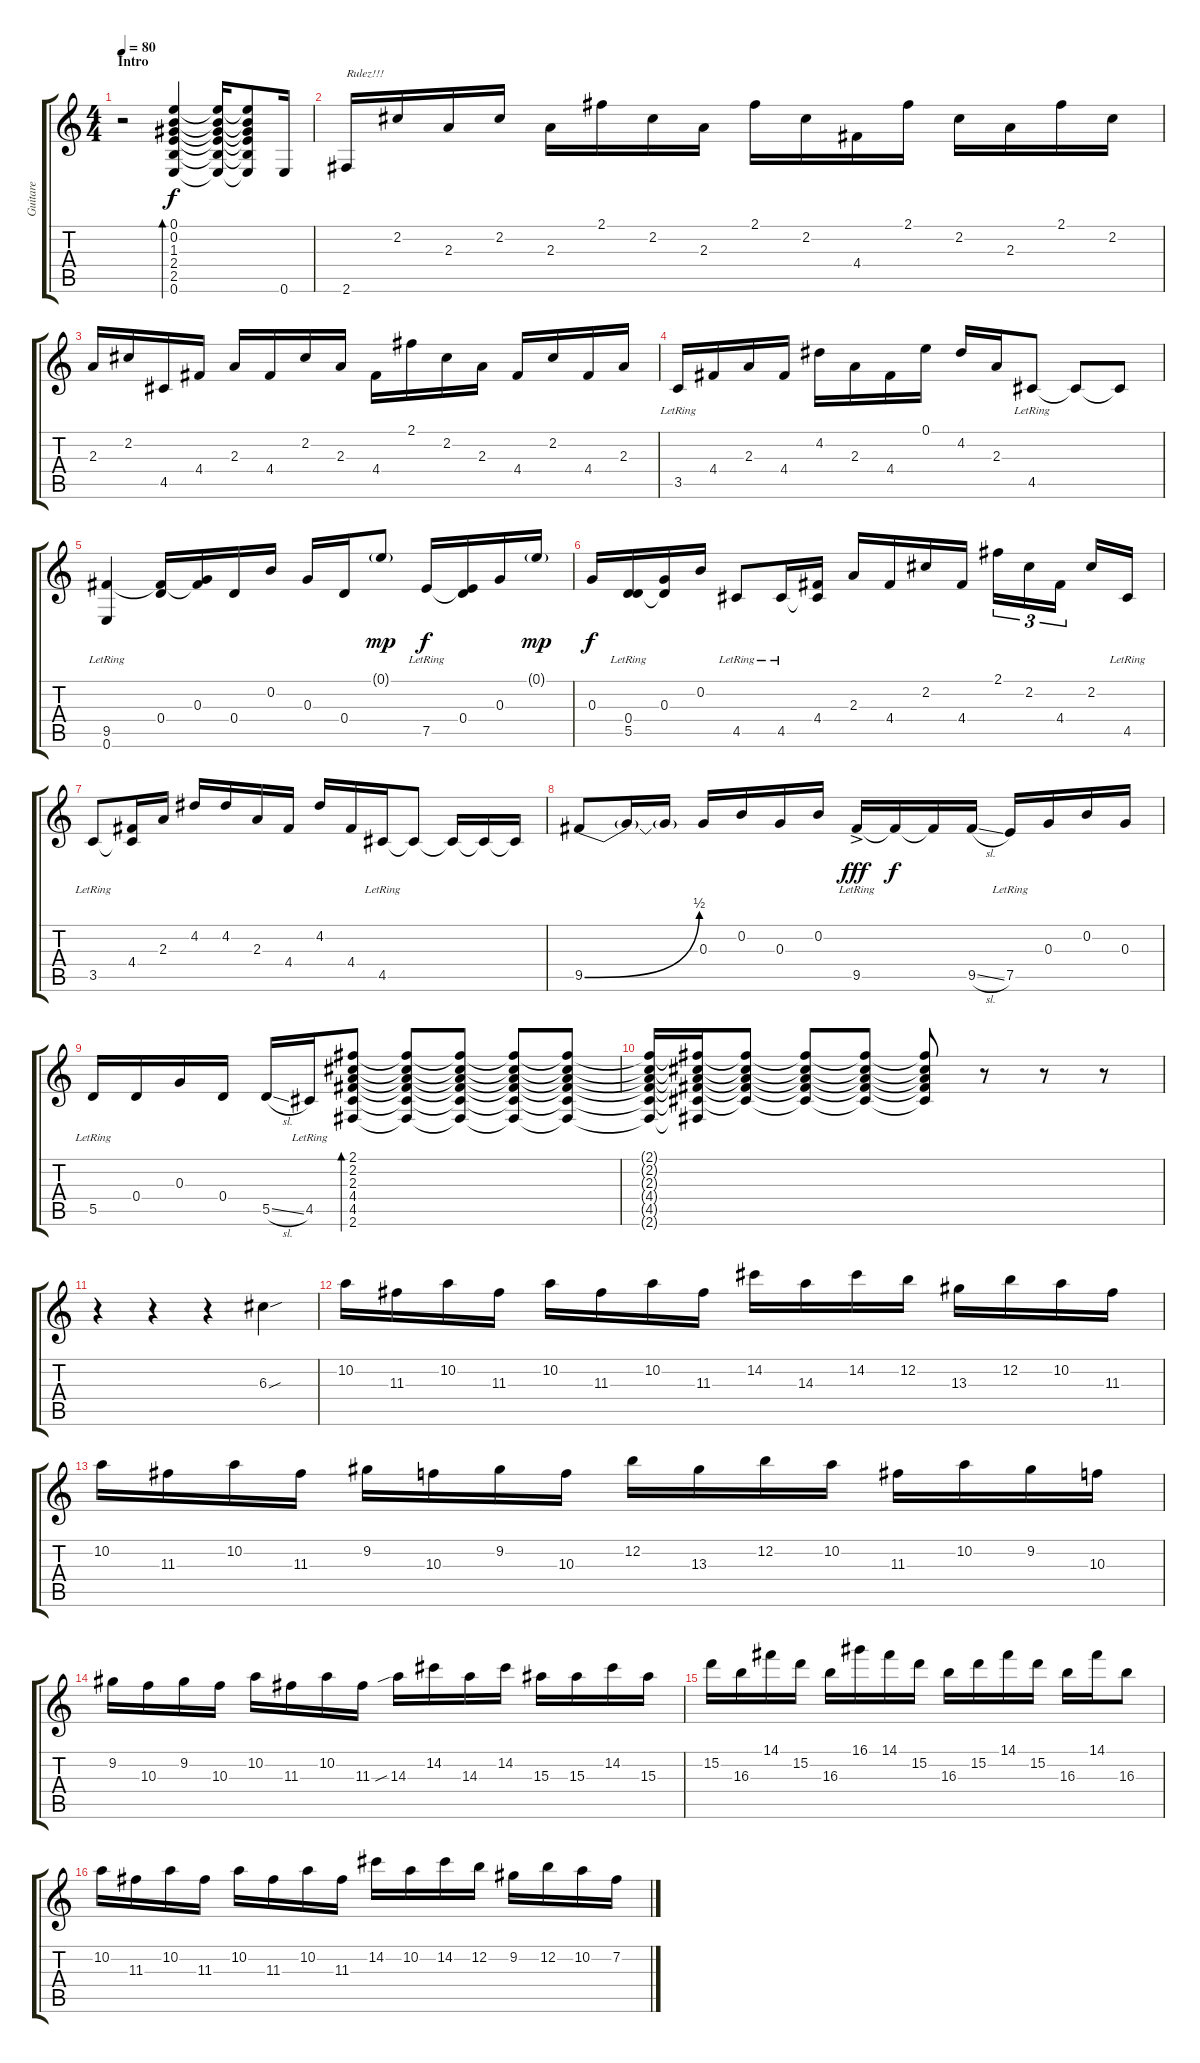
\track ("Guitare" "Guitare") {instrument overdrivenguitar}
\staff {score tabs}
\tuning (E4 B3 G3 D3 A2 E2) {hide}
\ts (4 4)
\section ("" "Intro")
\tempo 80
\clef g2
\ks c
r.2{dy f instrument overdrivenguitar} (0.1 0.2 1.3 2.4 2.5 0.6).4{bd 480} (0.1{t} 0.2{t} 1.3{t} 2.4{t} 2.5{t} 0.6{t}).16 (0.1{t} 0.2{t} 1.3{t} 2.4{t} 2.5{t} 0.6{t}).8 0.6.16 |
2.6.16{txt "Rulez!!!"} 2.2.16 2.3.16 2.2.16 2.3.16 2.1.16 2.2.16 2.3.16 2.1.16 2.2.16 4.4.16 2.1.16 2.2.16 2.3.16 2.1.16 2.2.16 |
2.3.16 2.2.16 4.5.16 4.4.16 2.3.16 4.4.16 2.2.16 2.3.16 4.4.16 2.1.16 2.2.16 2.3.16 4.4.16 2.2.16 4.4.16 2.3.16 |
3.5{lr}.16 4.4.16 2.3.16 4.4.16 4.2.16 2.3.16 4.4.16 0.1.16 4.2.16 2.3.16 4.5{lr}.8 4.5{t}.8 4.5{t}.8 |
(9.5{lr} 0.6).4 (0.4 9.5{t}).16 (0.3 9.5{t}).16 0.4.16 0.2.16 0.3.16 0.4.16 0.1{g}.8{dy mp} 7.5{lr}.16{dy f} (0.4 7.5{t}).16 0.3.16 0.1{g}.16{dy mp} |
0.3.16{dy f} (0.4 5.5{lr}).16 (0.3 5.5{t}).16 0.2.16 4.5{lr}.8 4.5{lr}.16 (4.4 4.5{t}).16 2.3.16 4.4.16 2.2.16 4.4.16 2.1.16{tu (3 2)} 2.2.16{tu (3 2)} 4.4.16{tu (3 2)} 2.2.16 4.5{lr}.16 |
3.5{lr}.8 (4.4 3.5{t}).16 2.3.16 4.2.16 4.2.16 2.3.16 4.4.16 4.2.16 4.4.16 4.5{lr}.16 4.5{t}.8 4.5{t}.16 4.5{t}.16 4.5{t}.16 |
9.5{be (bend 0 0 60 2)}.8 9.5{t}.16 9.5{t}.16 0.3.16 0.2.16 0.3.16 0.2.16 9.5{ac lr}.16{dy fff} 9.5{t}.16{dy f} 9.5{t}.16 9.5{sl}.16 7.5{lr}.16 0.3.16 0.2.16 0.3.16 |
5.5{lr}.16 0.4.16 0.3.16 0.4.16 5.5{sl}.16 4.5{lr}.16 (2.1 2.2 2.3 4.4 4.5 2.6).8{bd 480} (2.1{t} 2.2{t} 2.3{t} 4.4{t} 4.5{t} 2.6{t}).8 (2.1{t} 2.2{t} 2.3{t} 4.4{t} 4.5{t} 2.6{t}).8 (2.1{t} 2.2{t} 2.3{t} 4.4{t} 4.5{t} 2.6{t}).8 (2.1{t} 2.2{t} 2.3{t} 4.4{t} 4.5{t} 2.6{t}).8 |
(2.1{t} 2.2{t} 2.3{t} 4.4{t} 4.5{t} 2.6{t}).16 (2.1{t} 2.2{t} 2.3{t} 4.4{t} 4.5{t} 2.6{t}).16 (2.1{t} 2.2{t} 2.3{t} 4.4{t} 4.5{t}).8 (2.1{t} 2.2{t} 2.3{t} 4.4{t} 4.5{t}).8 (2.1{t} 2.2{t} 2.3{t} 4.4{t} 4.5{t}).8 (2.1{t} 2.2{t} 2.3{t} 4.4{t} 4.5{t}).8 r.8 r.8 r.8 |
r.4 r.4 r.4 6.3{sou}.4 |
10.2.16 11.3.16 10.2.16 11.3.16 10.2.16 11.3.16 10.2.16 11.3.16 14.2.16 14.3.16 14.2.16 12.2.16 13.3.16 12.2.16 10.2.16 11.3.16 |
10.2.16 11.3.16 10.2.16 11.3.16 9.2.16 10.3.16 9.2.16 10.3.16 12.2.16 13.3.16 12.2.16 10.2.16 11.3.16 10.2.16 9.2.16 10.3.16 |
9.2.16 10.3.16 9.2.16 10.3.16 10.2.16 11.3.16 10.2.16 11.3.16 14.3{sib}.16 14.2.16 14.3.16 14.2.16 15.3.16 15.3.16 14.2.16 15.3.16 |
15.2.16 16.3.16 14.1.16 15.2.16 16.3.16 16.1.16 14.1.16 15.2.16 16.3.16 15.2.16 14.1.16 15.2.16 16.3.16 14.1.16 16.3.8 |
10.2.16 11.3.16 10.2.16 11.3.16 10.2.16 11.3.16 10.2.16 11.3.16 14.2.16 10.2.16 14.2.16 12.2.16 9.2.16 12.2.16 10.2.16 7.2.16
